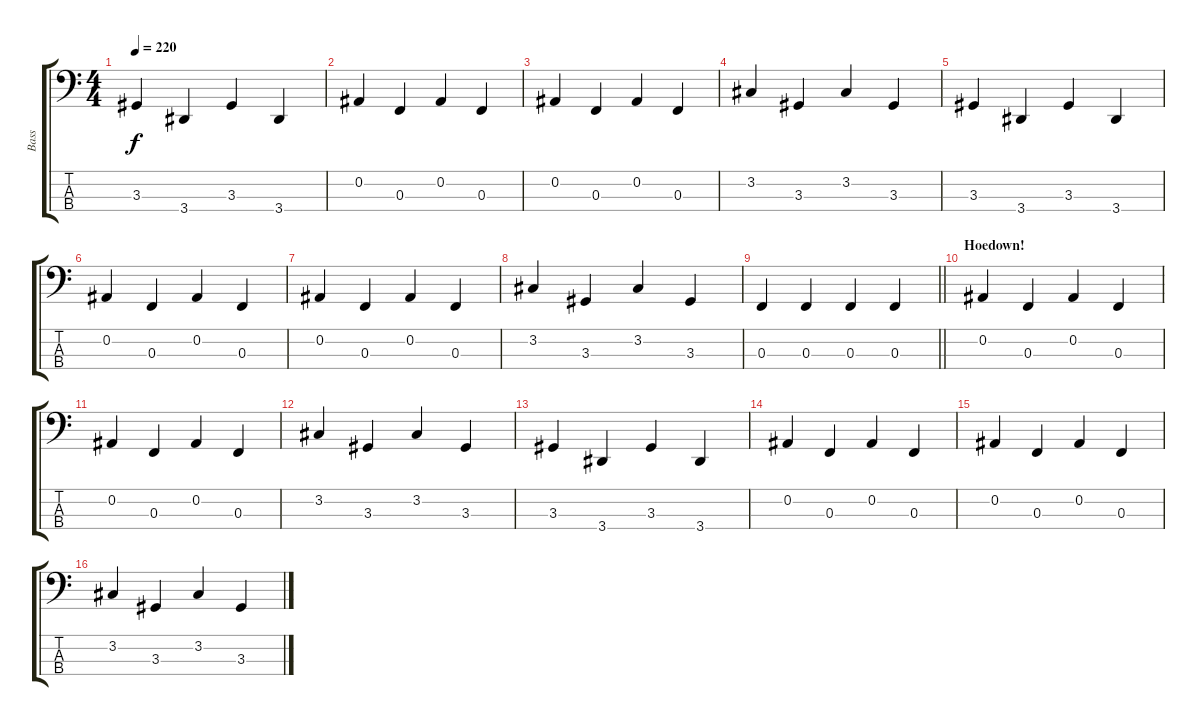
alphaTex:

\track ("Bass" "Bass") {instrument electricbassfinger}
\staff {score tabs}
\tuning (Eb2 Bb1 F1 C1) {hide}
\ts (4 4)
\tempo 220
\clef f4
\ks c
3.3.4{dy f} 3.4.4 3.3.4 3.4.4 |
0.2.4 0.3.4 0.2.4 0.3.4 |
0.2.4 0.3.4 0.2.4 0.3.4 |
3.2.4 3.3.4 3.2.4 3.3.4 |
3.3.4 3.4.4 3.3.4 3.4.4 |
0.2.4 0.3.4 0.2.4 0.3.4 |
0.2.4 0.3.4 0.2.4 0.3.4 |
3.2.4 3.3.4 3.2.4 3.3.4 |
\barLineRight lightlight
0.3.4 0.3.4 0.3.4 0.3.4 |
\section ("" "Hoedown!")
0.2.4 0.3.4 0.2.4 0.3.4 |
0.2.4 0.3.4 0.2.4 0.3.4 |
3.2.4 3.3.4 3.2.4 3.3.4 |
3.3.4 3.4.4 3.3.4 3.4.4 |
0.2.4 0.3.4 0.2.4 0.3.4 |
0.2.4 0.3.4 0.2.4 0.3.4 |
3.2.4 3.3.4 3.2.4 3.3.4
